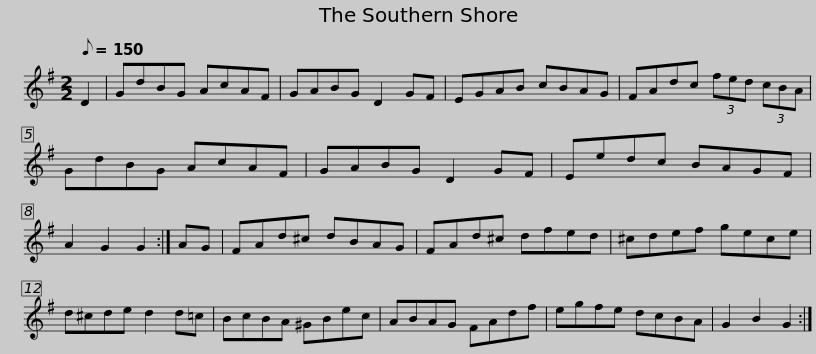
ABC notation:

X:1
L:1/8
Q:1/8=150
M:2/2
I:linebreak $
K:G
V:1 treble
V:1
 D2 | GdBG AcAF | GABG D2 GF | EGAB cBAG | FAdc (3fed (3cBA | %5
 GdBG AcAF |$ GABG D2 GF | Eedc BAGF | A2 G2 G2 :| AG | %10
 FAd^c dBAG | FAd^c dfed |$ ^cdef gece | d^cde d2 d=c | BcBA ^GBec | %15
 ABAG FAdf | egfe dcBA | G2 B2 G2 :| %18
